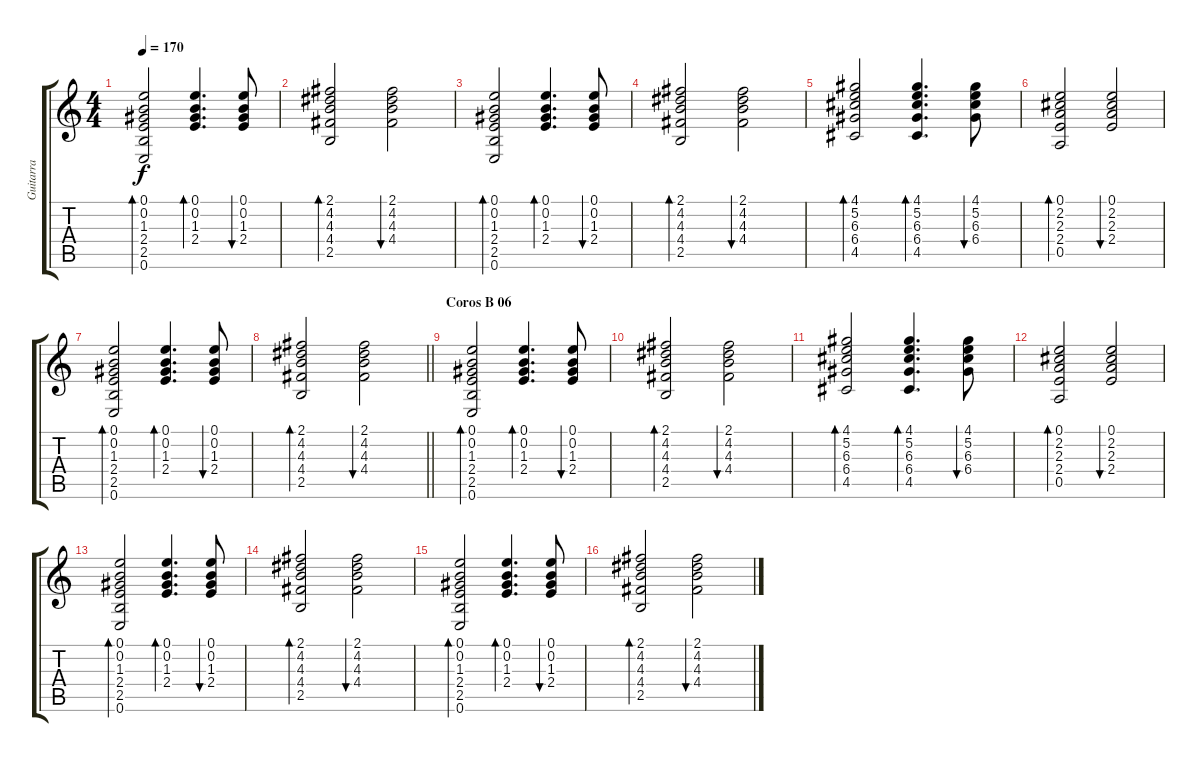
\track ("Guitarra" "Guitarra") {instrument acousticguitarsteel}
\staff {score tabs}
\tuning (E4 B3 G3 D3 A2 E2) {hide}
\ts (4 4)
\tempo 170
\clef g2
\ks c
(0.1 0.2 1.3 2.4 2.5 0.6).2{bd 60 dy f} (0.1 0.2 1.3 2.4).4{d bd 60} (0.1 0.2 1.3 2.4).8{bu 60} |
(2.1 4.2 4.3 4.4 2.5).2{bd 60} (2.1 4.2 4.3 4.4).2{bu 60} |
(0.1 0.2 1.3 2.4 2.5 0.6).2{bd 60} (0.1 0.2 1.3 2.4).4{d bd 60} (0.1 0.2 1.3 2.4).8{bu 60} |
(2.1 4.2 4.3 4.4 2.5).2{bd 60} (2.1 4.2 4.3 4.4).2{bu 60} |
(4.1 5.2 6.3 6.4 4.5).2{bd 120} (4.1 5.2 6.3 6.4 4.5).4{d bd 60} (4.1 5.2 6.3 6.4).8{bu 60} |
(0.1 2.2 2.3 2.4 0.5).2{bd 60} (0.1 2.2 2.3 2.4).2{bu 60} |
(0.1 0.2 1.3 2.4 2.5 0.6).2{bd 60} (0.1 0.2 1.3 2.4).4{d bd 60} (0.1 0.2 1.3 2.4).8{bu 60} |
\barLineRight lightlight
(2.1 4.2 4.3 4.4 2.5).2{bd 60} (2.1 4.2 4.3 4.4).2{bu 60} |
\section ("" "Coros B 06")
(0.1 0.2 1.3 2.4 2.5 0.6).2{bd 60} (0.1 0.2 1.3 2.4).4{d bd 60} (0.1 0.2 1.3 2.4).8{bu 60} |
(2.1 4.2 4.3 4.4 2.5).2{bd 60} (2.1 4.2 4.3 4.4).2{bu 60} |
(4.1 5.2 6.3 6.4 4.5).2{bd 120} (4.1 5.2 6.3 6.4 4.5).4{d bd 60} (4.1 5.2 6.3 6.4).8{bu 60} |
(0.1 2.2 2.3 2.4 0.5).2{bd 60} (0.1 2.2 2.3 2.4).2{bu 60} |
(0.1 0.2 1.3 2.4 2.5 0.6).2{bd 60} (0.1 0.2 1.3 2.4).4{d bd 60} (0.1 0.2 1.3 2.4).8{bu 60} |
(2.1 4.2 4.3 4.4 2.5).2{bd 60} (2.1 4.2 4.3 4.4).2{bu 60} |
(0.1 0.2 1.3 2.4 2.5 0.6).2{bd 60} (0.1 0.2 1.3 2.4).4{d bd 60} (0.1 0.2 1.3 2.4).8{bu 60} |
(2.1 4.2 4.3 4.4 2.5).2{bd 60} (2.1 4.2 4.3 4.4).2{bu 60}
